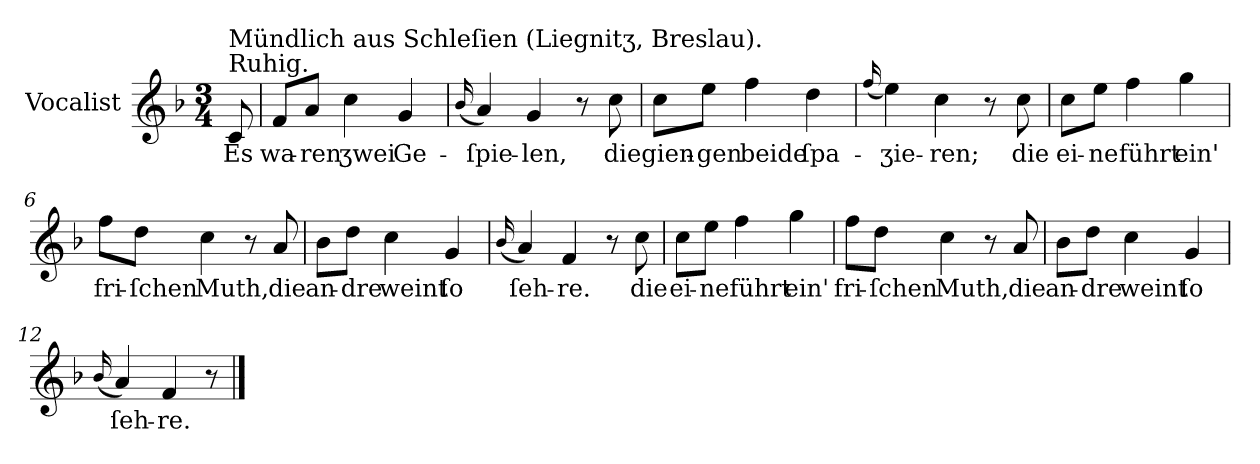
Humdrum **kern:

**kern	**text
*part1	*part1
*staff1	*staff1
*I"Vocalist	*
*k[b-]	*
*F:	*
*M3/4	*
=	=
!LO:TX:a:t=Ruhig.	!
!LO:TX:a:t=Mündlich aus Schleſien (Liegnitʒ, Breslau).	!
8c	Es
=1	=1
8fL	wa-
8aJ	-ren
4cc	ʒwei
4g	Ge-
=2	=2
(16qqb-/	.
4a)	-ſpie-
4g	-len,
8r	.
8cc	die
=3	=3
8ccL	gien-
8eeJ	-gen
4ff	beide
4dd	ſpa-
=4	=4
(16qqff	.
4ee)	-ʒie-
4cc	-ren;
8r	.
8cc	die
=5	=5
8ccL	ei-
8eeJ	-ne
4ff	führt
4gg	ein'
=6	=6
8ffL	fri-
8ddJ	-ſchen
4cc	Muth,
8r	.
8a	die
=7	=7
8b-L	an-
8ddJ	-dre
4cc	weint
4g	ſo
=8	=8
(16qqb-	.
4a)	ſeh-
4f	-re.
8r	.
8cc	die
=9	=9
8ccL	ei-
8eeJ	-ne
4ff	führt
4gg	ein'
=10	=10
8ffL	fri-
8ddJ	-ſchen
4cc	Muth,
8r	.
8a	die
=11	=11
8b-L	an-
8ddJ	-dre
4cc	weint
4g	ſo
=12	=12
(16qqb-	.
4a)	ſeh-
4f	-re.
8r	.
==	==
*-	*-
